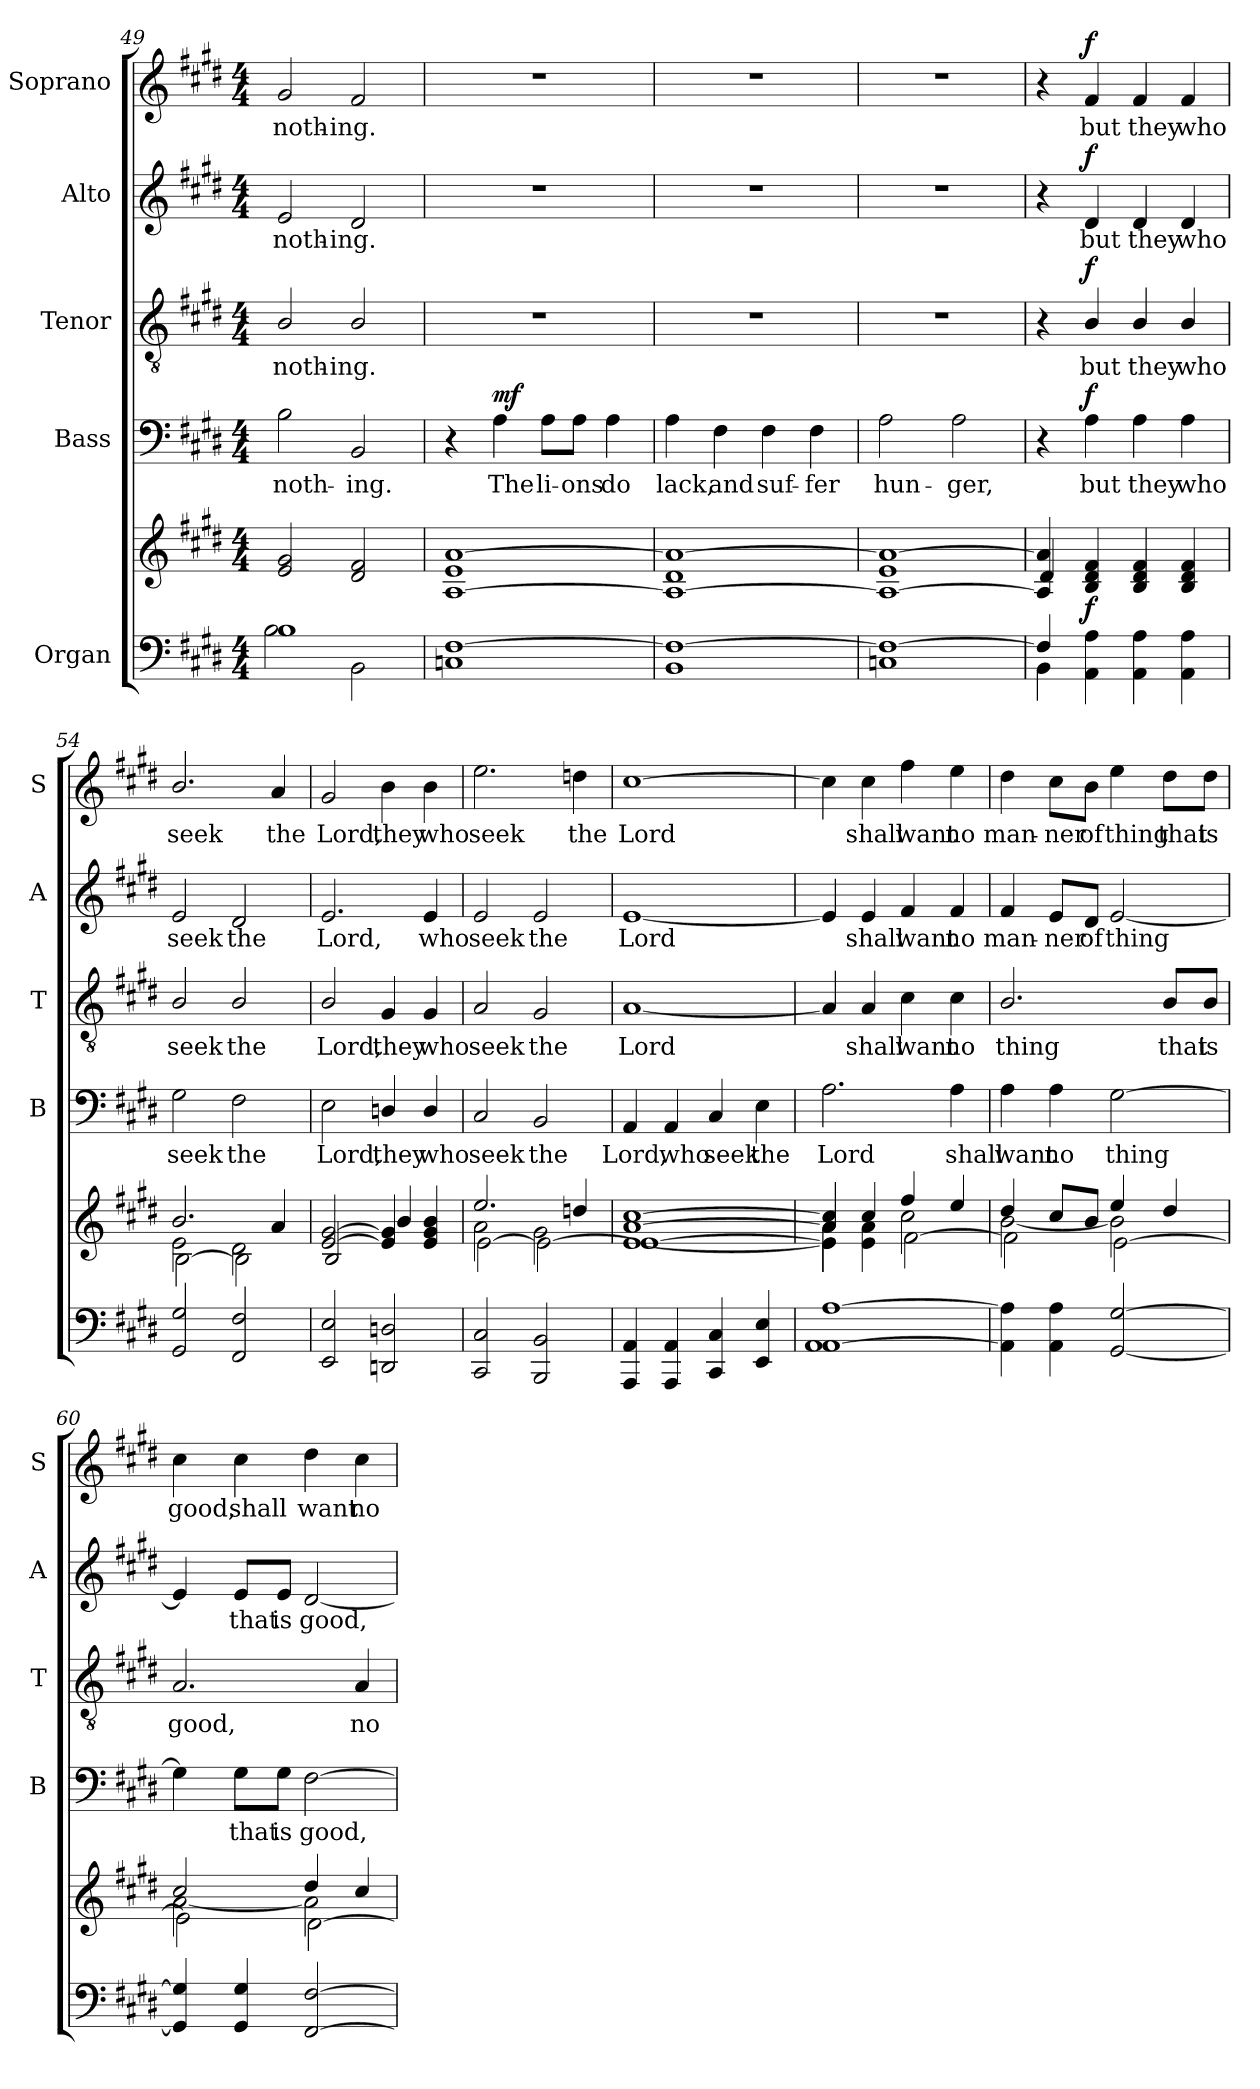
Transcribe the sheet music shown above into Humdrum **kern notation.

**kern	**kern	**dynam	**kern	**text	**dynam	**kern	**text	**dynam	**kern	**text	**dynam	**kern	**text	**dynam
*part5	*part5	*part5	*part4	*part4	*part4	*part3	*part3	*part3	*part2	*part2	*part2	*part1	*part1	*part1
*staff6	*staff5	*staff5/6	*staff4	*staff4	*staff4	*staff3	*staff3	*staff3	*staff2	*staff2	*staff2	*staff1	*staff1	*staff1
*I"Organ	*	*	*I"Bass	*	*	*I"Tenor	*	*	*I"Alto	*	*	*I"Soprano	*	*
*	*	*	*I'B	*	*	*I'T	*	*	*I'A	*	*	*I'S	*	*
*clefF4	*clefG2	*	*clefF4	*	*	*clefGv2	*	*	*clefG2	*	*	*clefG2	*	*
*k[f#c#g#d#]	*k[f#c#g#d#]	*	*k[f#c#g#d#]	*	*	*k[f#c#g#d#]	*	*	*k[f#c#g#d#]	*	*	*k[f#c#g#d#]	*	*
*E:	*E:	*	*E:	*	*	*E:	*	*	*E:	*	*	*E:	*	*
*M4/4	*M4/4	*	*M4/4	*	*	*M4/4	*	*	*M4/4	*	*	*M4/4	*	*
=49	=49	=49	=49	=49	=49	=49	=49	=49	=49	=49	=49	=49	=49	=49
*^	*^	*	*	*	*	*	*	*	*	*	*	*	*	*
*	*	*	*^	*	*	*	*	*	*	*	*	*	*	*	*	*
!	!	!	!	!	!	!	!LO:LY:b	!	!	!LO:LY:b	!	!	!LO:LY:b	!	!	!LO:LY:b	!
1B	2B\	2e/ 2g#/	1ryy	1ryy	.	2B\	noth-	.	2B/	noth-	.	2e/	noth-	.	2g#/	noth-	.
!	!	!	!	!	!	!	!LO:LY:b	!	!	!LO:LY:b	!	!	!LO:LY:b	!	!	!LO:LY:b	!
.	2BB\	2d#/ 2f#/	.	.	.	2BB/	-ing.	.	2B/	-ing.	.	2d#/	-ing.	.	2f#/	-ing.	.
=50	=50	=50	=50	=50	=50	=50	=50	=50	=50	=50	=50	=50	=50	=50	=50	=50	=50
[>1F#	1Cn	[>1A [>1a	1e	1ryy	.	4r	.	.	1r	.	.	1r	.	.	1r	.	.
!	!	!	!	!	!	!	!LO:LY:b	!LO:DY:b	!	!	!	!	!	!	!	!	!
.	.	.	.	.	.	4A\	The	mf	.	.	.	.	.	.	.	.	.
!	!	!	!	!	!	!	!LO:LY:b	!	!	!	!	!	!	!	!	!	!
.	.	.	.	.	.	8A\L	li-	.	.	.	.	.	.	.	.	.	.
!	!	!	!	!	!	!	!LO:LY:b	!	!	!	!	!	!	!	!	!	!
.	.	.	.	.	.	8A\J	-ons	.	.	.	.	.	.	.	.	.	.
!	!	!	!	!	!	!	!LO:LY:b	!	!	!	!	!	!	!	!	!	!
.	.	.	.	.	.	4A\	do	.	.	.	.	.	.	.	.	.	.
=51	=51	=51	=51	=51	=51	=51	=51	=51	=51	=51	=51	=51	=51	=51	=51	=51	=51
!	!	!	!	!	!	!	!LO:LY:b	!	!	!	!	!	!	!	!	!	!
1F#_	1BB	1A_ 1a_	1d#	1ryy	.	4A\	lack,	.	1r	.	.	1r	.	.	1r	.	.
!	!	!	!	!	!	!	!LO:LY:b	!	!	!	!	!	!	!	!	!	!
.	.	.	.	.	.	4F#\	and	.	.	.	.	.	.	.	.	.	.
!	!	!	!	!	!	!	!LO:LY:b	!	!	!	!	!	!	!	!	!	!
.	.	.	.	.	.	4F#\	suf-	.	.	.	.	.	.	.	.	.	.
!	!	!	!	!	!	!	!LO:LY:b	!	!	!	!	!	!	!	!	!	!
.	.	.	.	.	.	4F#\	-fer	.	.	.	.	.	.	.	.	.	.
=52	=52	=52	=52	=52	=52	=52	=52	=52	=52	=52	=52	=52	=52	=52	=52	=52	=52
!	!	!	!	!	!	!	!LO:LY:b	!	!	!	!	!	!	!	!	!	!
1F#_	1Cn	1A_ 1a_	1e	1ryy	.	2A\	hun-	.	1r	.	.	1r	.	.	1r	.	.
!	!	!	!	!	!	!	!LO:LY:b	!	!	!	!	!	!	!	!	!	!
.	.	.	.	.	.	2A\	-ger,	.	.	.	.	.	.	.	.	.	.
=53	=53	=53	=53	=53	=53	=53	=53	=53	=53	=53	=53	=53	=53	=53	=53	=53	=53
4F#/]	4BB\	4A/] 4a/]	4d#/	1ryy	.	4r	.	.	4r	.	.	4r	.	.	4r	.	.
!	!	!	!	!	!LO:DY:b	!	!LO:LY:b	!LO:DY:b	!	!LO:LY:b	!LO:DY:b	!	!LO:LY:b	!LO:DY:b	!	!LO:LY:b	!LO:DY:b
4AA\ 4A\	4ryy	4B/ 4d#/ 4f#/	4ryy	.	f	4A\	but	f	4B/	but	f	4d#/	but	f	4f#/	but	f
!	!	!	!	!	!	!	!LO:LY:b	!	!	!LO:LY:b	!	!	!LO:LY:b	!	!	!LO:LY:b	!
4AA\ 4A\	2ryy	4B/ 4d#/ 4f#/	2ryy	.	.	4A\	they	.	4B/	they	.	4d#/	they	.	4f#/	they	.
!	!	!	!	!	!	!	!LO:LY:b	!	!	!LO:LY:b	!	!	!LO:LY:b	!	!	!LO:LY:b	!
4AA\ 4A\	.	4B/ 4d#/ 4f#/	.	.	.	4A\	who	.	4B/	who	.	4d#/	who	.	4f#/	who	.
=54	=54	=54	=54	=54	=54	=54	=54	=54	=54	=54	=54	=54	=54	=54	=54	=54	=54
!	!	!	!	!	!	!	!LO:LY:b	!	!	!LO:LY:b	!	!	!LO:LY:b	!	!	!LO:LY:b	!
2GG#/ 2G#/	2ryy	2.b/	2e\	[2B\	.	2G#\	seek	.	2B/	seek	.	2e/	seek	.	2.b/	seek	.
!	!	!	!	!	!	!	!LO:LY:b	!	!	!LO:LY:b	!	!	!LO:LY:b	!	!	!	!
2FF#/ 2F#/	2ryy	.	2d#\	2B\]	.	2F#\	the	.	2B/	the	.	2d#/	the	.	.	.	.
!	!	!	!	!	!	!	!	!	!	!	!	!	!	!	!	!LO:LY:b	!
.	.	4a/	.	.	.	.	.	.	.	.	.	.	.	.	4a/	the	.
!!LO:LB:g=z
=55	=55	=55	=55	=55	=55	=55	=55	=55	=55	=55	=55	=55	=55	=55	=55	=55	=55
!	!	!	!	!	!	!	!LO:LY:b	!	!	!LO:LY:b	!	!	!LO:LY:b	!	!	!LO:LY:b	!
2EE/ 2E/	2ryy	[>2e/ [>2g#/	2B/	1ryy	.	2E\	Lord,	.	2B/	Lord,	.	2.e/	Lord,	.	2g#/	Lord,	.
!	!	!	!	!	!	!	!LO:LY:b	!	!	!LO:LY:b	!	!	!	!	!	!LO:LY:b	!
2DDn/ 2Dn/	2ryy	4e/] 4g#/]	4b/	.	.	4Dn/	they	.	4G#/	they	.	.	.	.	4b\	they	.
!	!	!	!	!	!	!	!LO:LY:b	!	!	!LO:LY:b	!	!	!LO:LY:b	!	!	!LO:LY:b	!
.	.	4e/ 4g#/ 4b/	4ryy	.	.	4D/	who	.	4G#/	who	.	4e/	who	.	4b\	who	.
=56	=56	=56	=56	=56	=56	=56	=56	=56	=56	=56	=56	=56	=56	=56	=56	=56	=56
!	!	!	!	!	!	!	!LO:LY:b	!	!	!LO:LY:b	!	!	!LO:LY:b	!	!	!LO:LY:b	!
2CC#/ 2C#/	2ryy	2.ee/	2a\	[2e\	.	2C#/	seek	.	2A/	seek	.	2e/	seek	.	2.ee\	seek	.
!	!	!	!	!	!	!	!LO:LY:b	!	!	!LO:LY:b	!	!	!LO:LY:b	!	!	!	!
2BBB/ 2BB/	2ryy	.	2g#\	2e\_	.	2BB/	the	.	2G#/	the	.	2e/	the	.	.	.	.
!	!	!	!	!	!	!	!	!	!	!	!	!	!	!	!	!LO:LY:b	!
.	.	4ddn/	.	.	.	.	.	.	.	.	.	.	.	.	4ddn\	the	.
=57	=57	=57	=57	=57	=57	=57	=57	=57	=57	=57	=57	=57	=57	=57	=57	=57	=57
!	!	!	!	!	!	!	!LO:LY:b	!	!	!LO:LY:b	!	!	!LO:LY:b	!	!	!LO:LY:b	!
4AAA/ 4AA/	2ryy	[>1a [>1cc#	[<1e	1e_	.	4AA/	Lord,	.	[1A	Lord	.	[1e	Lord	.	[1cc#	Lord	.
!	!	!	!	!	!	!	!LO:LY:b	!	!	!	!	!	!	!	!	!	!
4AAA/ 4AA/	.	.	.	.	.	4AA/	who	.	.	.	.	.	.	.	.	.	.
!	!	!	!	!	!	!	!LO:LY:b	!	!	!	!	!	!	!	!	!	!
4CC#/ 4C#/	2ryy	.	.	.	.	4C#/	seek	.	.	.	.	.	.	.	.	.	.
!	!	!	!	!	!	!	!LO:LY:b	!	!	!	!	!	!	!	!	!	!
4EE/ 4E/	.	.	.	.	.	4E\	the	.	.	.	.	.	.	.	.	.	.
=58	=58	=58	=58	=58	=58	=58	=58	=58	=58	=58	=58	=58	=58	=58	=58	=58	=58
!	!	!	!	!	!	!	!LO:LY:b	!	!	!	!	!	!	!	!	!	!
[<1AA [<1A	1AA	4a/] 4cc#/]	4e\] 4a\	4e\]	.	2.A\	Lord	.	4A/]	.	.	4e/]	.	.	4cc#\]	.	.
!	!	!	!	!	!	!	!	!	!	!LO:LY:b	!	!	!LO:LY:b	!	!	!LO:LY:b	!
.	.	4cc#/	4e\ 4a\	4ryy	.	.	.	.	4A/	shall	.	4e/	shall	.	4cc#\	shall	.
!	!	!	!	!	!	!	!	!	!	!LO:LY:b	!	!	!LO:LY:b	!	!	!LO:LY:b	!
.	.	4ff#/	2cc#\	[2f#\	.	.	.	.	4c#\	want	.	4f#/	want	.	4ff#\	want	.
!	!	!	!	!	!	!	!LO:LY:b	!	!	!LO:LY:b	!	!	!LO:LY:b	!	!	!LO:LY:b	!
.	.	4ee/	.	.	.	4A\	shall	.	4c#\	no	.	4f#/	no	.	4ee\	no	.
=59	=59	=59	=59	=59	=59	=59	=59	=59	=59	=59	=59	=59	=59	=59	=59	=59	=59
!	!	!	!	!	!	!	!LO:LY:b	!	!	!LO:LY:b	!	!	!LO:LY:b	!	!	!LO:LY:b	!
4AA\] 4A\]	2ryy	4dd#/	[<2b\	2f#\]	.	4A\	want	.	2.B/	thing	.	4f#/	man-	.	4dd#\	man-	.
!	!	!	!	!	!	!	!LO:LY:b	!	!	!	!	!	!LO:LY:b	!	!	!LO:LY:b	!
4AA\ 4A\	.	8cc#/L	.	.	.	4A\	no	.	.	.	.	8e/L	-ner	.	8cc#\L	-ner	.
!	!	!	!	!	!	!	!	!	!	!	!	!	!LO:LY:b	!	!	!LO:LY:b	!
.	.	8b/J	.	.	.	.	.	.	.	.	.	8d#/J	of	.	8b\J	of	.
!	!	!	!	!	!	!	!LO:LY:b	!	!	!	!	!	!LO:LY:b	!	!	!LO:LY:b	!
[2GG#/ [2G#/	2ryy	4ee/	2b\]	[2e\	.	[2G#\	thing	.	.	.	.	[2e/	thing	.	4ee\	thing	.
!	!	!	!	!	!	!	!	!	!	!LO:LY:b	!	!	!	!	!	!LO:LY:b	!
.	.	4dd#/	.	.	.	.	.	.	8B/L	that	.	.	.	.	8dd#\L	that	.
!	!	!	!	!	!	!	!	!	!	!LO:LY:b	!	!	!	!	!	!LO:LY:b	!
.	.	.	.	.	.	.	.	.	8B/J	is	.	.	.	.	8dd#\J	is	.
!!LO:LB:g=z
=60	=60	=60	=60	=60	=60	=60	=60	=60	=60	=60	=60	=60	=60	=60	=60	=60	=60
!	!	!	!	!	!	!	!	!	!	!LO:LY:b	!	!	!	!	!	!LO:LY:b	!
4GG#/] 4G#/]	1ryy	2cc#/	[<2a\	2e\]	.	4G#\]	.	.	2.A/	good,	.	4e/]	.	.	4cc#\	good,	.
!	!	!	!	!	!	!	!LO:LY:b	!	!	!	!	!	!LO:LY:b	!	!	!LO:LY:b	!
4GG#/ 4G#/	.	.	.	.	.	8G#\L	that	.	.	.	.	8e/L	that	.	4cc#\	shall	.
!	!	!	!	!	!	!	!LO:LY:b	!	!	!	!	!	!LO:LY:b	!	!	!	!
.	.	.	.	.	.	8G#\J	is	.	.	.	.	8e/J	is	.	.	.	.
!	!	!	!	!	!	!	!LO:LY:b	!	!	!	!	!	!LO:LY:b	!	!	!LO:LY:b	!
[2FF#/ [2F#/	.	4dd#/	2a\]	[2d#\	.	[2F#\	good,	.	.	.	.	[2d#/	good,	.	4dd#\	want	.
!	!	!	!	!	!	!	!	!	!	!LO:LY:b	!	!	!	!	!	!LO:LY:b	!
.	.	4cc#/	.	.	.	.	.	.	4A/	no	.	.	.	.	4cc#\	no	.
*v	*v	*	*	*	*	*	*	*	*	*	*	*	*	*	*	*	*
*	*v	*v	*v	*	*	*	*	*	*	*	*	*	*	*	*	*
=	=	=	=	=	=	=	=	=	=	=	=	=	=	=
*-	*-	*-	*-	*-	*-	*-	*-	*-	*-	*-	*-	*-	*-	*-
